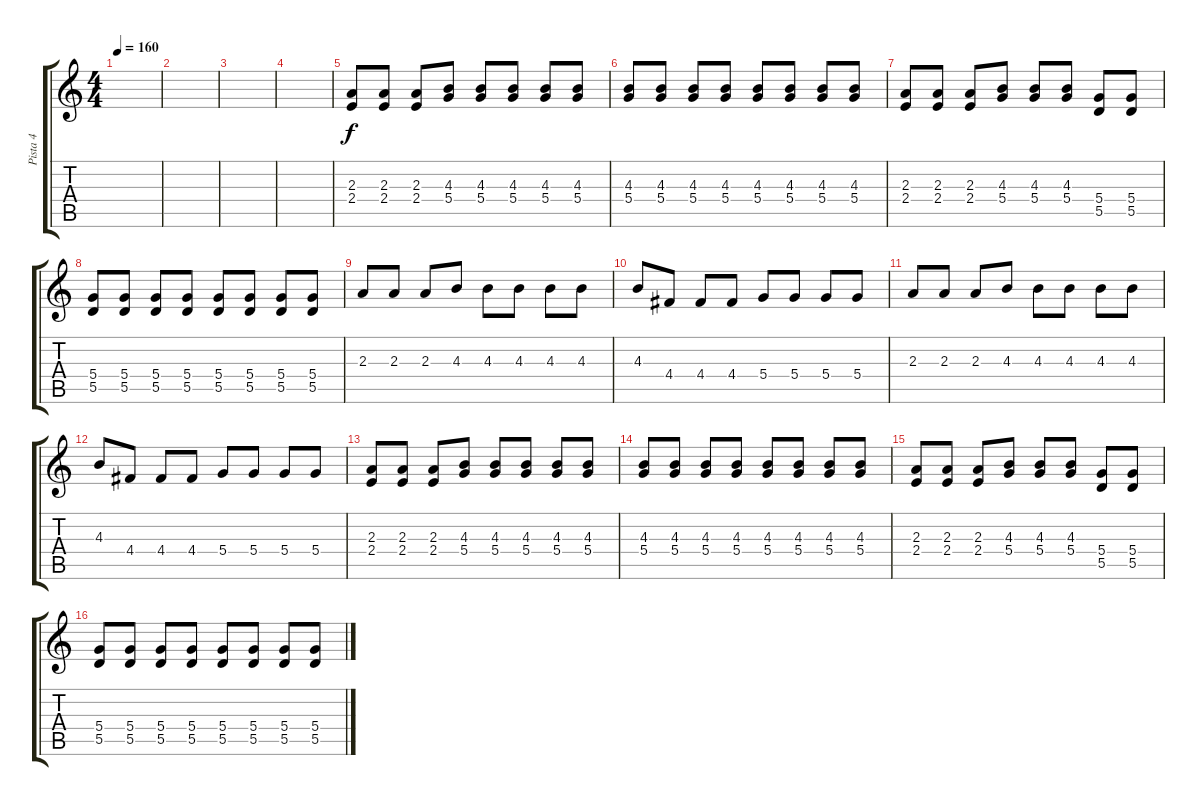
\track ("Pista 4" "Pista 4") {instrument distortionguitar}
\staff {score tabs}
\tuning (E4 B3 G3 D3 A2 E2) {hide}
\ts (4 4)
\tempo 160
\clef g2
\ks c
|
|
|
|
(2.3 2.4).8{volume 12} (2.3 2.4).8 (2.3 2.4).8 (4.3 5.4).8 (4.3 5.4).8 (4.3 5.4).8 (4.3 5.4).8 (4.3 5.4).8 |
(4.3 5.4).8 (4.3 5.4).8 (4.3 5.4).8 (4.3 5.4).8 (4.3 5.4).8 (4.3 5.4).8 (4.3 5.4).8 (4.3 5.4).8 |
(2.3 2.4).8 (2.3 2.4).8 (2.3 2.4).8 (4.3 5.4).8 (4.3 5.4).8 (4.3 5.4).8 (5.4 5.5).8 (5.4 5.5).8 |
(5.4 5.5).8 (5.4 5.5).8 (5.4 5.5).8 (5.4 5.5).8 (5.4 5.5).8 (5.4 5.5).8 (5.4 5.5).8 (5.4 5.5).8 |
2.3.8{volume 12 balance 0} 2.3.8 2.3.8 4.3.8 4.3.8 4.3.8 4.3.8 4.3.8 |
4.3.8 4.4.8 4.4.8 4.4.8 5.4.8 5.4.8 5.4.8 5.4.8 |
2.3.8 2.3.8 2.3.8 4.3.8 4.3.8 4.3.8 4.3.8 4.3.8 |
4.3.8 4.4.8 4.4.8 4.4.8 5.4.8 5.4.8 5.4.8 5.4.8 |
(2.3 2.4).8 (2.3 2.4).8 (2.3 2.4).8 (4.3 5.4).8 (4.3 5.4).8 (4.3 5.4).8 (4.3 5.4).8 (4.3 5.4).8 |
(4.3 5.4).8 (4.3 5.4).8 (4.3 5.4).8 (4.3 5.4).8 (4.3 5.4).8 (4.3 5.4).8 (4.3 5.4).8 (4.3 5.4).8 |
(2.3 2.4).8 (2.3 2.4).8 (2.3 2.4).8 (4.3 5.4).8 (4.3 5.4).8 (4.3 5.4).8 (5.4 5.5).8 (5.4 5.5).8 |
(5.4 5.5).8 (5.4 5.5).8 (5.4 5.5).8 (5.4 5.5).8 (5.4 5.5).8 (5.4 5.5).8 (5.4 5.5).8 (5.4 5.5).8
